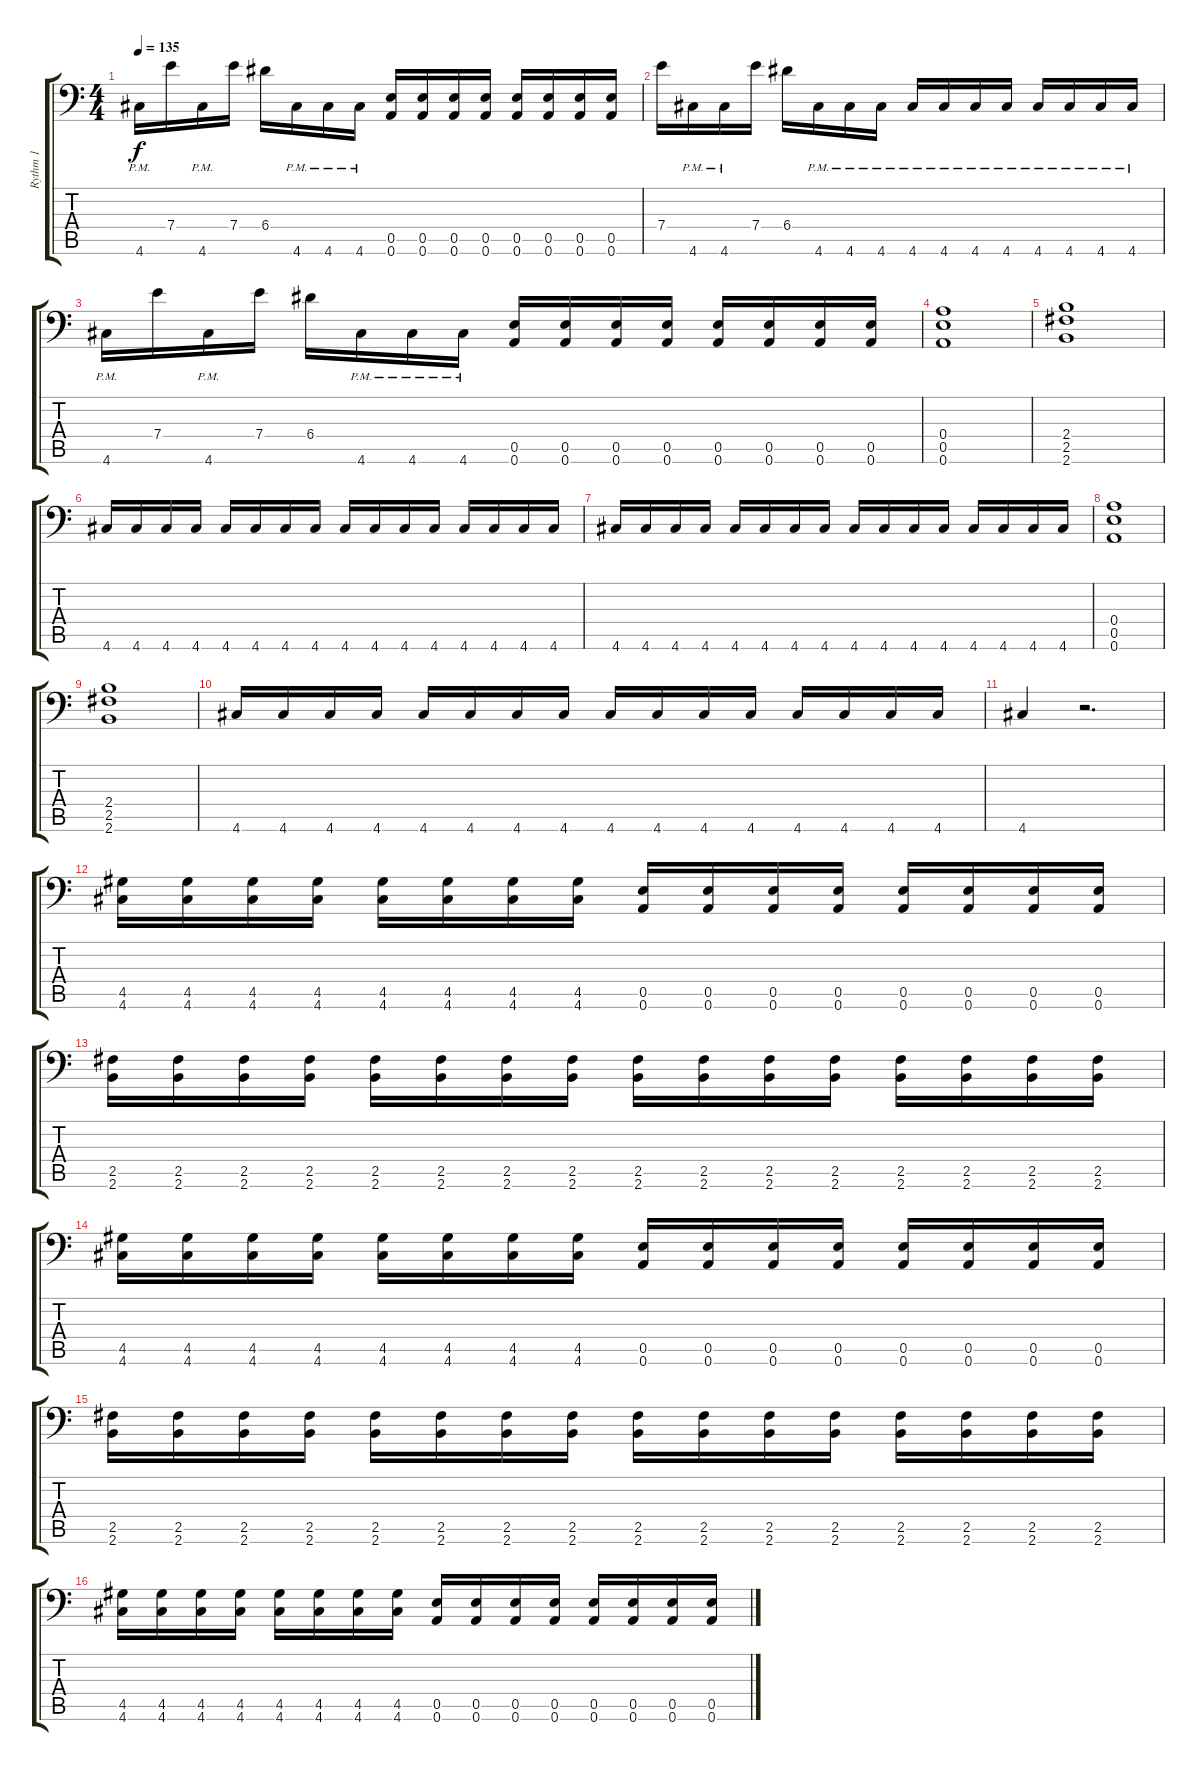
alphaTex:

\track ("Rythm 1" "Rythm 1") {instrument distortionguitar}
\staff {score tabs}
\tuning (B3 Gb3 D3 A2 E2 A1) {hide}
\ts (4 4)
\tempo 135
\clef f4
\ks c
4.6{pm}.16{dy f} 7.4.16 4.6{pm}.16 7.4.16 6.4.16 4.6{pm}.16 4.6{pm}.16 4.6{pm}.16 (0.5 0.6).16 (0.5 0.6).16 (0.5 0.6).16 (0.5 0.6).16 (0.5 0.6).16 (0.5 0.6).16 (0.5 0.6).16 (0.5 0.6).16 |
7.4.16 4.6{pm}.16 4.6{pm}.16 7.4.16 6.4.16 4.6{pm}.16 4.6{pm}.16 4.6{pm}.16 4.6{pm}.16 4.6{pm}.16 4.6{pm}.16 4.6{pm}.16 4.6{pm}.16 4.6{pm}.16 4.6{pm}.16 4.6{pm}.16 |
4.6{pm}.16 7.4.16 4.6{pm}.16 7.4.16 6.4.16 4.6{pm}.16 4.6{pm}.16 4.6{pm}.16 (0.5 0.6).16 (0.5 0.6).16 (0.5 0.6).16 (0.5 0.6).16 (0.5 0.6).16 (0.5 0.6).16 (0.5 0.6).16 (0.5 0.6).16 |
(0.4 0.5 0.6).1 |
(2.4 2.5 2.6).1 |
4.6.16 4.6.16 4.6.16 4.6.16 4.6.16 4.6.16 4.6.16 4.6.16 4.6.16 4.6.16 4.6.16 4.6.16 4.6.16 4.6.16 4.6.16 4.6.16 |
4.6.16 4.6.16 4.6.16 4.6.16 4.6.16 4.6.16 4.6.16 4.6.16 4.6.16 4.6.16 4.6.16 4.6.16 4.6.16 4.6.16 4.6.16 4.6.16 |
(0.4 0.5 0.6).1 |
(2.4 2.5 2.6).1 |
4.6.16 4.6.16 4.6.16 4.6.16 4.6.16 4.6.16 4.6.16 4.6.16 4.6.16 4.6.16 4.6.16 4.6.16 4.6.16 4.6.16 4.6.16 4.6.16 |
4.6.4 r.2{d} |
(4.5 4.6).16 (4.5 4.6).16 (4.5 4.6).16 (4.5 4.6).16 (4.5 4.6).16 (4.5 4.6).16 (4.5 4.6).16 (4.5 4.6).16 (0.5 0.6).16 (0.5 0.6).16 (0.5 0.6).16 (0.5 0.6).16 (0.5 0.6).16 (0.5 0.6).16 (0.5 0.6).16 (0.5 0.6).16 |
(2.5 2.6).16 (2.5 2.6).16 (2.5 2.6).16 (2.5 2.6).16 (2.5 2.6).16 (2.5 2.6).16 (2.5 2.6).16 (2.5 2.6).16 (2.5 2.6).16 (2.5 2.6).16 (2.5 2.6).16 (2.5 2.6).16 (2.5 2.6).16 (2.5 2.6).16 (2.5 2.6).16 (2.5 2.6).16 |
(4.5 4.6).16 (4.5 4.6).16 (4.5 4.6).16 (4.5 4.6).16 (4.5 4.6).16 (4.5 4.6).16 (4.5 4.6).16 (4.5 4.6).16 (0.5 0.6).16 (0.5 0.6).16 (0.5 0.6).16 (0.5 0.6).16 (0.5 0.6).16 (0.5 0.6).16 (0.5 0.6).16 (0.5 0.6).16 |
(2.5 2.6).16 (2.5 2.6).16 (2.5 2.6).16 (2.5 2.6).16 (2.5 2.6).16 (2.5 2.6).16 (2.5 2.6).16 (2.5 2.6).16 (2.5 2.6).16 (2.5 2.6).16 (2.5 2.6).16 (2.5 2.6).16 (2.5 2.6).16 (2.5 2.6).16 (2.5 2.6).16 (2.5 2.6).16 |
(4.5 4.6).16 (4.5 4.6).16 (4.5 4.6).16 (4.5 4.6).16 (4.5 4.6).16 (4.5 4.6).16 (4.5 4.6).16 (4.5 4.6).16 (0.5 0.6).16 (0.5 0.6).16 (0.5 0.6).16 (0.5 0.6).16 (0.5 0.6).16 (0.5 0.6).16 (0.5 0.6).16 (0.5 0.6).16
